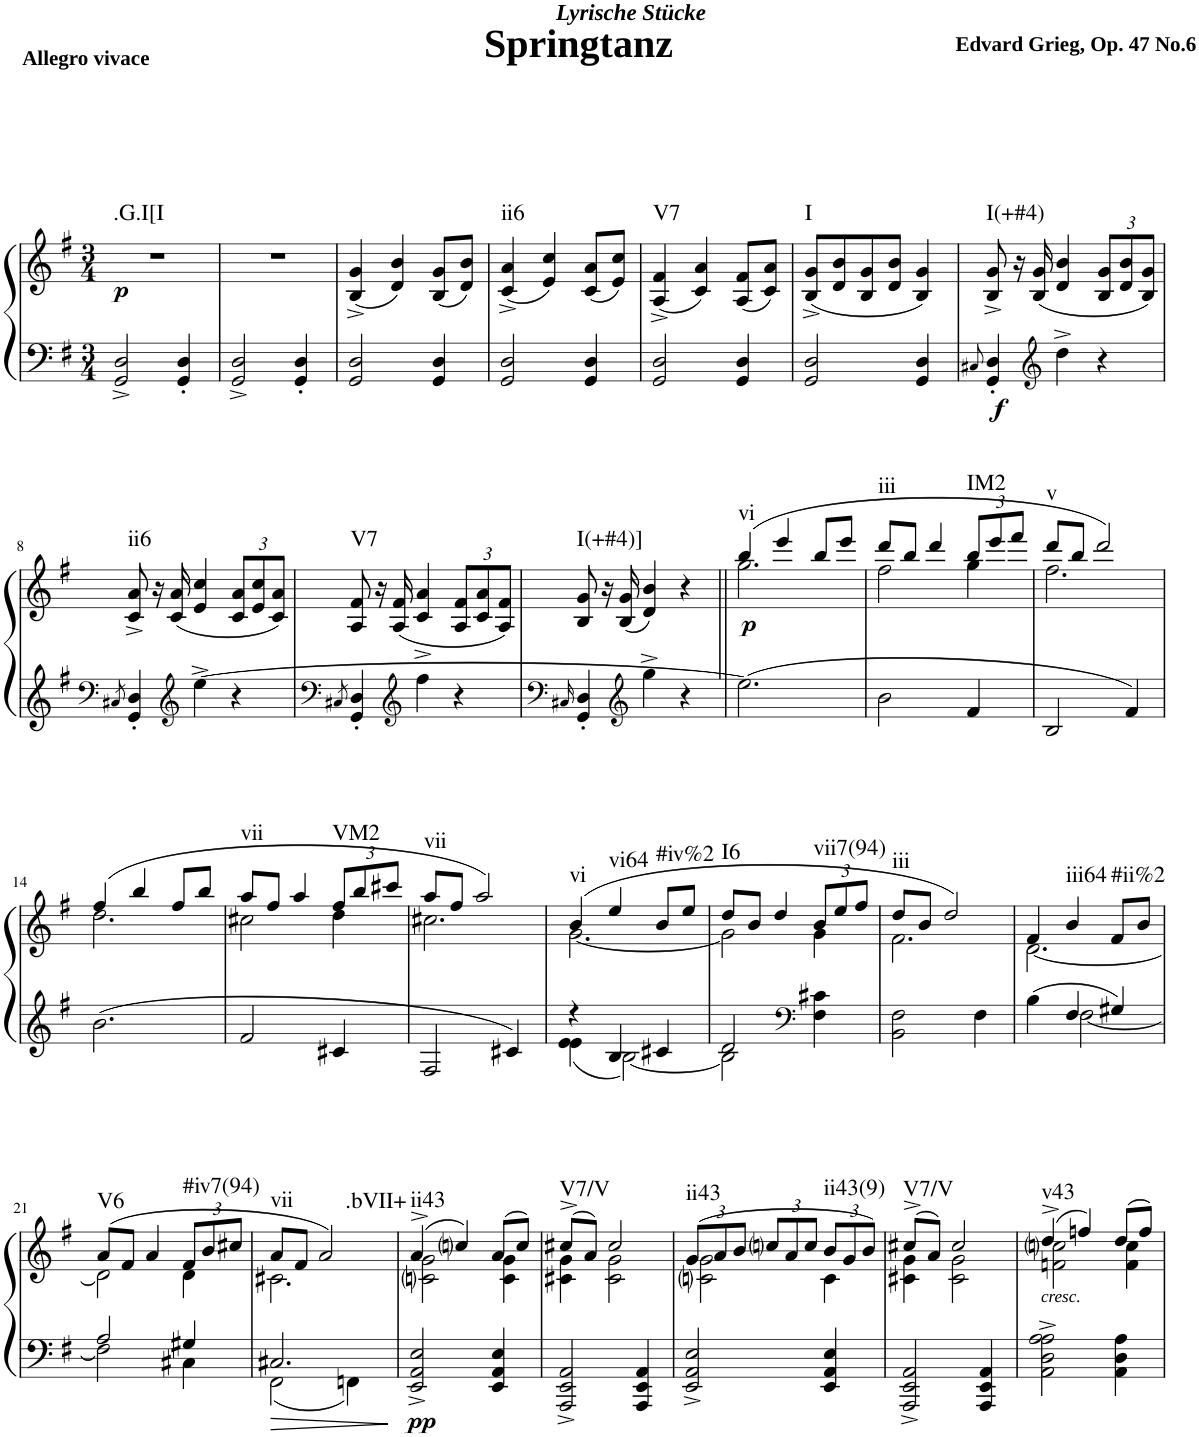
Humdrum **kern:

**kern	**kern	**dynam	**harte
*part1	*part1	*part1	*part1
*staff2	*staff1	*staff1/2	*
*I"Midi_1	*	*	*
*clefF4	*clefG2	*	*
*k[f#]	*k[f#]	*	*
*G:	*G:	*	*
*M3/4	*M3/4	*	*
=1	=1	=1	=1
!	!LO:TX:a:B:t=Allegro vivace	!	!
!	!	!LO:DY:b	!LO:H:kt=.G.I[I
2GG/^ 2D/^	2.r	p	N
4GG/' 4D/'	.	.	.
=2	=2	=2	=2
2GG/^ 2D/^	2.r	.	.
4GG/' 4D/'	.	.	.
=3	=3	=3	=3
2GG/ 2D/	(4B/^ 4g/^	.	.
!	!LO:TX:a:B:t=Springtanz	!	!
.	4d/ 4b/)	.	.
4GG/ 4D/	(8B/ 8g/L	.	.
.	8d/ 8b/J)	.	.
=4	=4	=4	=4
!	!	!	!LO:H:kt=ii6
2GG/ 2D/	(4c/^ 4a/^	.	N
.	4e/ 4cc/)	.	.
4GG/ 4D/	(8c/ 8a/L	.	.
.	8e/ 8cc/J)	.	.
=5	=5	=5	=5
!	!	!	!LO:H:kt=V7
2GG/ 2D/	(4A/^ 4f#/^	.	N
!	!LO:TX:a:Bi:t=Lyrische Stücke	!	!
.	4c/ 4a/)	.	.
4GG/ 4D/	(8A/ 8f#/L	.	.
.	8c/ 8a/J)	.	.
=6	=6	=6	=6
!	!	!	!LO:H:kt=I
2GG/ 2D/	(8B/^ 8g/^L	.	N
.	8d/ 8b/	.	.
!	!LO:TX:a:B:t=Edvard Grieg, Op. 47 No.6	!	!
.	8B/ 8g/	.	.
.	8d/ 8b/J	.	.
4GG/ 4D/	4B/ 4g/)	.	.
=7	=7	=7	=7
8qC#X/	.	.	.
!	!	!LO:DY:b=2	!LO:H:kt=I(+#4)
4GG/' 4D/'	8B/^ 8g/^	f	N
.	16r	.	.
.	(16B/ 16g/	.	.
*clefG2	*	*	*
4dd^\	4d/ 4b/	.	.
*	*Xbrackettup	*	*
4r	12B/ 12g/L	.	.
.	12d/ 12b/	.	.
.	12B/ 12g/J)	.	.
!!LO:LB:g=z
=8	=8	=8	=8
*clefF4	*	*	*
8qC#X/	.	.	.
*	*^	*	*
!	!	!	!	!LO:H:kt=ii6
4GG/' 4D/'	8c/^ 8a/^	2ryy	.	N
.	16r	.	.	.
.	(16c/ 16a/	.	.	.
*clefG2	*	*	*	*
[4ee^\	4e/ 4cc/	.	.	.
4r	12c/ 12a/L	4ryy	.	.
.	12e/ 12cc/	.	.	.
.	12c/ 12a/J)	.	.	.
=9	=9	=9	=9	=9
*clefF4	*	*	*	*
8qC#X/	.	.	.	.
!	!	!	!	!LO:H:kt=V7
4GG/' 4D/'	8A/ 8f#/	2ryy	.	N
.	16r	.	.	.
.	(16A/ 16f#/	.	.	.
*clefG2	*	*	*	*
4ff#^\	4c/ 4a/	.	.	.
4r	12A/ 12f#/L	4ryy	.	.
.	12c/ 12a/	.	.	.
.	12A/ 12f#/J)	.	.	.
=10	=10	=10	=10	=10
*clefF4	*	*	*	*
16qC#X/	.	.	.	.
!	!	!	!	!LO:H:kt=I(+#4)]
4GG/' 4D/'	8B/ 8g/	2ryy	.	N
.	16r	.	.	.
.	(16B/ 16g/	.	.	.
*clefG2	*	*	*	*
4gg^\	4d/ 4b/)	.	.	.
4r	4r	4ryy	.	.
=11||	=11||	=11||	=11||	=11||
!	!	!	!LO:DY:b	!LO:H:kt=vi
2.ee\]	(4bb/	2.gg\	p	N
.	4eee/	.	.	.
.	8bb/L	.	.	.
.	8eee/J	.	.	.
=12	=12	=12	=12	=12
!	!	!	!	!LO:H:kt=iii
2b\	8ddd/L	2ff#\	.	N
.	8bb/J	.	.	.
.	4ddd/	.	.	.
!	!	!	!	!LO:H:kt=IM2
4f#/	12bb/L	4gg\	.	N
.	12eee/	.	.	.
.	12fff#/J	.	.	.
=13	=13	=13	=13	=13
!	!	!	!	!LO:H:kt=v
2B/	8ddd/L	2.ff#\	.	N
.	8bb/J	.	.	.
.	2ddd/)	.	.	.
4f#/	.	.	.	.
!!LO:LB:g=z	!!
=14	=14	=14	=14	=14
*^	*	*	*	*
2.b\	2ryy	(4ff#/	2.dd\	.	.
.	.	4bb/	.	.	.
.	4ryy	8ff#/L	.	.	.
.	.	8bb/J	.	.	.
=15	=15	=15	=15	=15	=15
!	!	!	!	!	!LO:H:kt=vii
2f#/	2ryy	8aa/L	2cc#X\	.	N
.	.	8ff#/J	.	.	.
.	.	4aa/	.	.	.
!	!	!	!	!	!LO:H:kt=VM2
4c#X/	4ryy	12ff#/L	4dd\	.	N
.	.	12bb/	.	.	.
.	.	12ccc#X/J	.	.	.
=16	=16	=16	=16	=16	=16
!	!	!	!	!	!LO:H:kt=vii
2F#/	2ryy	8aa/L	2.cc#X\	.	N
.	.	8ff#/J	.	.	.
.	.	2aa/)	.	.	.
4c#X/	4ryy	.	.	.	.
=17	=17	=17	=17	=17	=17
!	!	!	!	!	!LO:H:kt=vi
4r	4e\ 4e\	(4b/	[2.g\	.	N
!	!	!	!	!	!LO:H:kt=vi64
4B/	[2B\	4ee/	.	.	N
!	!	!	!	!	!LO:H:kt=#iv%2
4c#X/	.	8b/L	.	.	N
.	.	8ee/J	.	.	.
=18	=18	=18	=18	=18	=18
!	!	!	!	!	!LO:H:kt=I6
2d/	2B\]	8dd/L	2g\]	.	N
.	.	8b/J	.	.	.
.	.	4dd/	.	.	.
*clefF4	*	*	*	*	*
!	!	!	!	!	!LO:H:kt=vii7(94)
4F#\ 4c#X\	4ryy	12b/L	4g\	.	N
.	.	12ee/	.	.	.
.	.	12ff#/J	.	.	.
=19	=19	=19	=19	=19	=19
!	!	!	!	!	!LO:H:kt=iii
2BB\ 2F#\	2ryy	8dd/L	2.f#\	.	N
.	.	8b/J	.	.	.
.	.	2dd/)	.	.	.
4F#\	4ryy	.	.	.	.
=20	=20	=20	=20	=20	=20
4B\	4ryy	4f#/	[2.d\	.	.
!	!	!	!	!	!LO:H:kt=iii64
4F#/	[2F#\	4b/	.	.	N
!	!	!	!	!	!LO:H:kt=#ii%2
4G#X/	.	8f#/L	.	.	N
.	.	8b/J	.	.	.
!!LO:LB:g=z	!!
=21	=21	=21	=21	=21	=21
!	!	!	!	!	!LO:H:kt=V6
2A/	2F#\]	(8a/L	2d\]	.	N
.	.	8f#/J	.	.	.
.	.	4a/	.	.	.
!	!	!	!	!	!LO:H:kt=#iv7(94)
4G#X/	4C#X\	12f#/L	4d\	.	N
.	.	12b/	.	.	.
.	.	12cc#X/J	.	.	.
=22	=22	=22	=22	=22	=22
!	!	!	!	!	!LO:H:kt=vii
2.C#X/	2FF#\	8a/L	2.c#X\	.	N
.	.	8f#/J	.	.	.
!	!	!	!	!	!LO:H:kt=.bVII+
.	.	2a/)	.	.	N
.	4FFn\	.	.	.	.
=23	=23	=23	=23	=23	=23
!	!	!	!	!LO:DY:b=2	!LO:H:kt=ii43
2EE/^ 2AA/^ 2E/^	2ryy	(4a^/	2cni\ 2g\	pp	N
.	.	4ccni/)	.	.	.
4EE/ 4AA/ 4E/	4ryy	(8a/L	4c\ 4g\	.	.
.	.	8cc/J)	.	.	.
=24	=24	=24	=24	=24	=24
!	!	!	!	!	!LO:H:kt=V7/V
2AAA/^ 2EE/^ 2AA/^	2ryy	(8cc#X^/L	4c#X\ 4g\	.	N
.	.	8a/J)	.	.	.
.	.	2cc#/	2c#\ 2g\	.	.
4AAA/ 4EE/ 4AA/	4ryy	.	.	.	.
=25	=25	=25	=25	=25	=25
!	!	!	!	!	!LO:H:kt=ii43
2EE/^ 2AA/^ 2E/^	2ryy	(12g/L	2cni\ 2g\	.	N
.	.	12a/	.	.	.
.	.	12b/J	.	.	.
.	.	12ccni/L	.	.	.
.	.	12a/	.	.	.
.	.	12cc/J	.	.	.
!	!	!	!	!	!LO:H:kt=ii43(9)
4EE/ 4AA/ 4E/	4ryy	12b/L	4c\	.	N
.	.	12g/	.	.	.
.	.	12b/J)	.	.	.
=26	=26	=26	=26	=26	=26
!	!	!	!	!	!LO:H:kt=V7/V
2AAA/^ 2EE/^ 2AA/^	2ryy	(8cc#X^/L	4c#X\ 4g\	.	N
.	.	8a/J)	.	.	.
.	.	2cc#/	2c#\ 2g\	.	.
4AAA/ 4EE/ 4AA/	4ryy	.	.	.	.
=27	=27	=27	=27	=27	=27
!LO:TX:a:i:t=cresc.	!	!	!	!	!LO:H:kt=v43
*v	*v	*	*	*	*
2AA\^ 2D\^ 2A\^ 2A\^	(4dd^/	2fn\ 2ccni\	.	N
.	4ffn/)	.	.	.
4AA\ 4D\ 4A\	(8dd/L	4f\ 4cc\	.	.
.	8ff/J)	.	.	.
*	*v	*v	*	*
=	=	=	=
*-	*-	*-	*-
